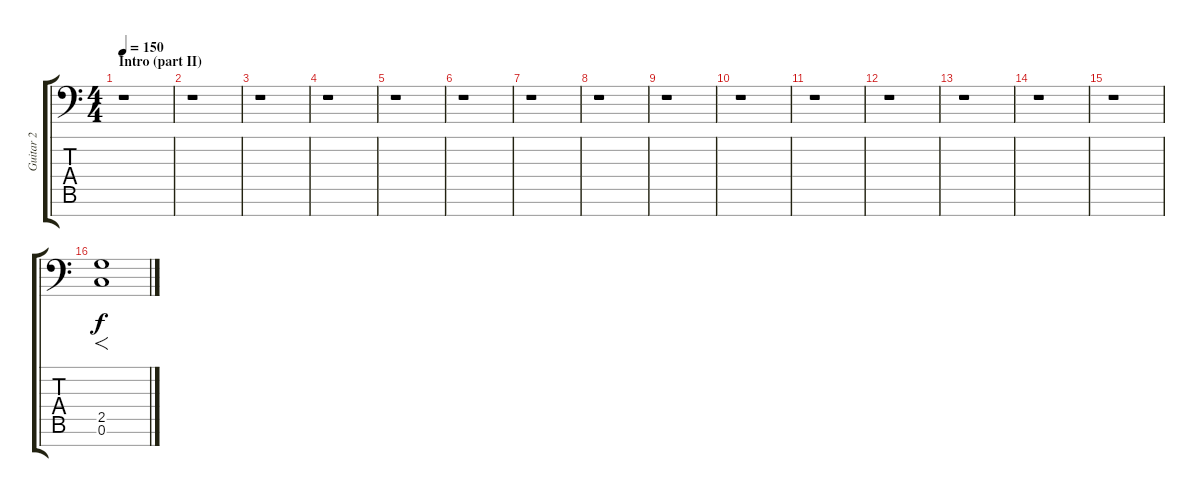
\track ("Guitar 2" "Guitar 2") {instrument distortionguitar}
\staff {score tabs}
\tuning (C4 G3 Eb3 Bb2 F2 C2 G1) {hide}
\ts (4 4)
\section ("" "Intro (part II)")
\tempo 150
\clef f4
\ks c
r.1{dy f} |
r.1 |
r.1 |
r.1 |
r.1 |
r.1 |
r.1 |
r.1 |
r.1 |
r.1 |
r.1 |
r.1 |
r.1 |
r.1 |
r.1 |
(2.5 0.6).1{f}
